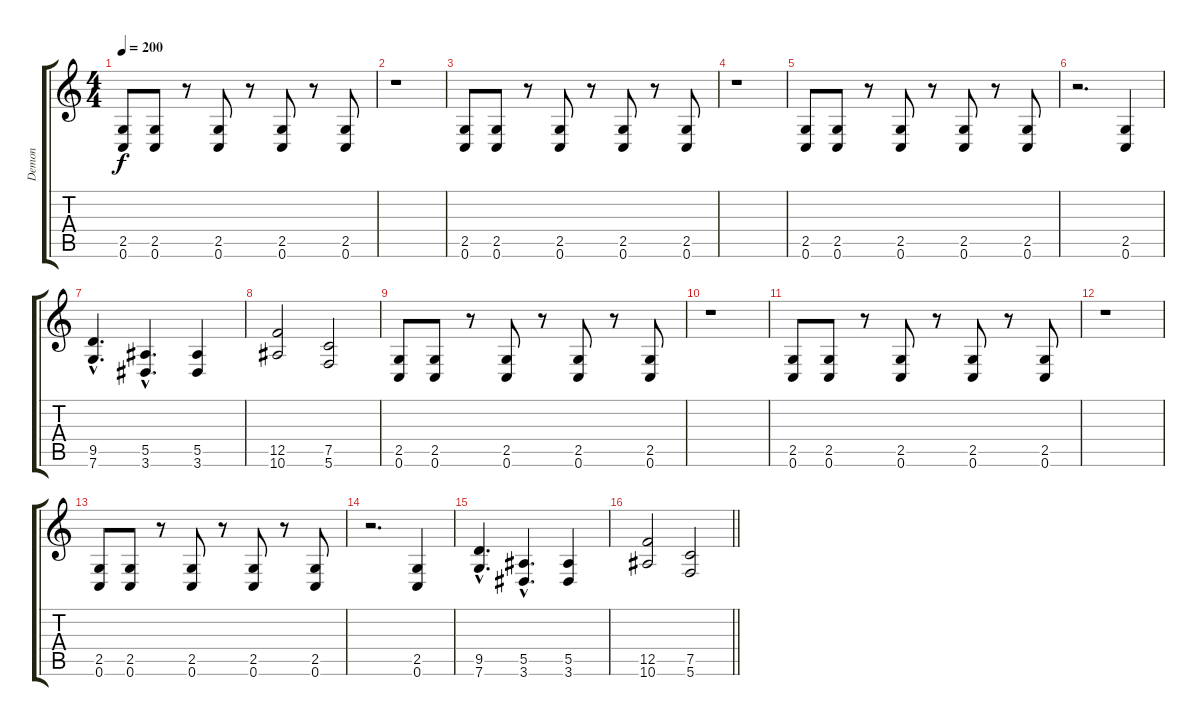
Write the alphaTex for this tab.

\track ("Demon" "Demon") {instrument distortionguitar}
\staff {score tabs}
\tuning (C4 G3 Eb3 Bb2 F2 C2) {hide}
\ts (4 4)
\tempo 200
\clef g2
\ks c
(2.5 0.6).8{dy f} (2.5 0.6).8 r.8 (2.5 0.6).8 r.8 (2.5 0.6).8 r.8 (2.5 0.6).8 |
r.1 |
(2.5 0.6).8 (2.5 0.6).8 r.8 (2.5 0.6).8 r.8 (2.5 0.6).8 r.8 (2.5 0.6).8 |
r.1 |
(2.5 0.6).8 (2.5 0.6).8 r.8 (2.5 0.6).8 r.8 (2.5 0.6).8 r.8 (2.5 0.6).8 |
r.2{d} (2.5 0.6).4 |
(9.5{hac} 7.6{hac}).4{d} (5.5{hac} 3.6{hac}).4{d} (5.5 3.6).4 |
(12.5 10.6).2 (7.5 5.6).2 |
(2.5 0.6).8 (2.5 0.6).8 r.8 (2.5 0.6).8 r.8 (2.5 0.6).8 r.8 (2.5 0.6).8 |
r.1 |
(2.5 0.6).8 (2.5 0.6).8 r.8 (2.5 0.6).8 r.8 (2.5 0.6).8 r.8 (2.5 0.6).8 |
r.1 |
(2.5 0.6).8 (2.5 0.6).8 r.8 (2.5 0.6).8 r.8 (2.5 0.6).8 r.8 (2.5 0.6).8 |
r.2{d} (2.5 0.6).4 |
(9.5{hac} 7.6{hac}).4{d} (5.5{hac} 3.6{hac}).4{d} (5.5 3.6).4 |
\barLineRight lightlight
(12.5 10.6).2 (7.5 5.6).2
